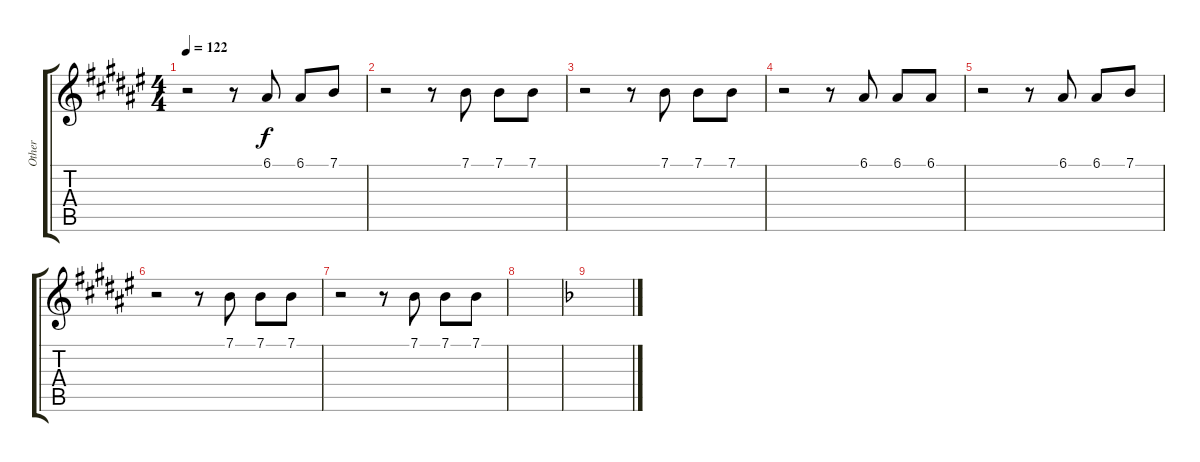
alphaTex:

\track ("Other" "Other") {instrument lead1square}
\staff {score tabs}
\tuning (E4 B3 G3 D3 A2 E2) {hide}
\ts (4 4)
\tempo 122
\clef g2
\ks f#
r.2{dy f} r.8 6.1.8 6.1.8 7.1.8 |
r.2 r.8 7.1.8 7.1.8 7.1.8 |
r.2 r.8 7.1.8 7.1.8 7.1.8 |
r.2 r.8 6.1.8 6.1.8 6.1.8 |
r.2 r.8 6.1.8 6.1.8 7.1.8 |
r.2 r.8 7.1.8 7.1.8 7.1.8 |
r.2 r.8 7.1.8 7.1.8 7.1.8 |
|
\ks f
